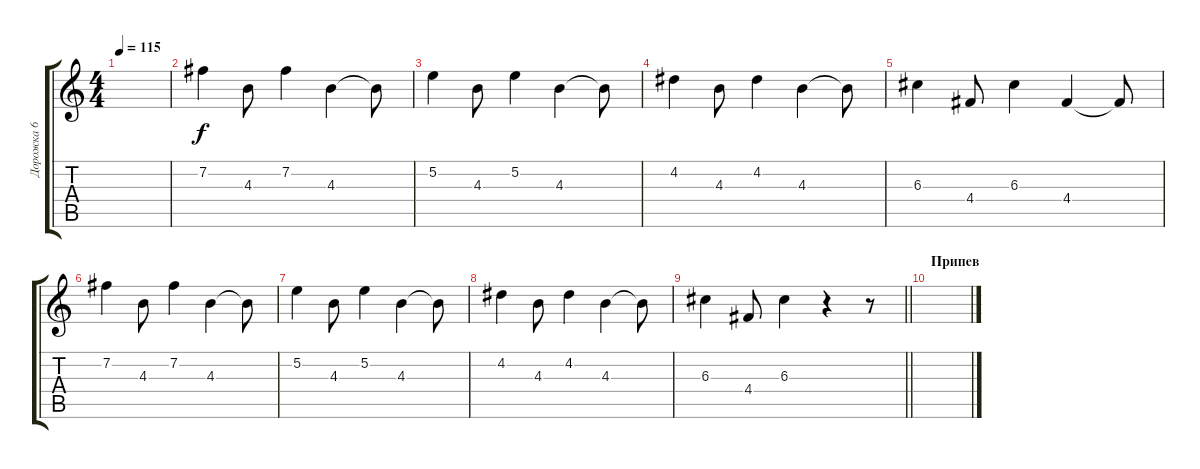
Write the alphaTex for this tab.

\track ("Дорожка 6" "Дорожка 6") {instrument electricguitarclean}
\staff {score tabs}
\tuning (E4 B3 G3 D3 A2 E2) {hide}
\ts (4 4)
\tempo 115
\clef g2
\ks c
|
7.2.4 4.3.8 7.2.4 4.3.4 4.3{t}.8 |
5.2.4 4.3.8 5.2.4 4.3.4 4.3{t}.8 |
4.2.4 4.3.8 4.2.4 4.3.4 4.3{t}.8 |
6.3.4 4.4.8 6.3.4 4.4.4 4.4{t}.8 |
7.2.4 4.3.8 7.2.4 4.3.4 4.3{t}.8 |
5.2.4 4.3.8 5.2.4 4.3.4 4.3{t}.8 |
4.2.4 4.3.8 4.2.4 4.3.4 4.3{t}.8 |
\barLineRight lightlight
6.3.4 4.4.8 6.3.4 r.4 r.8 |
\section ("" "Припев")
